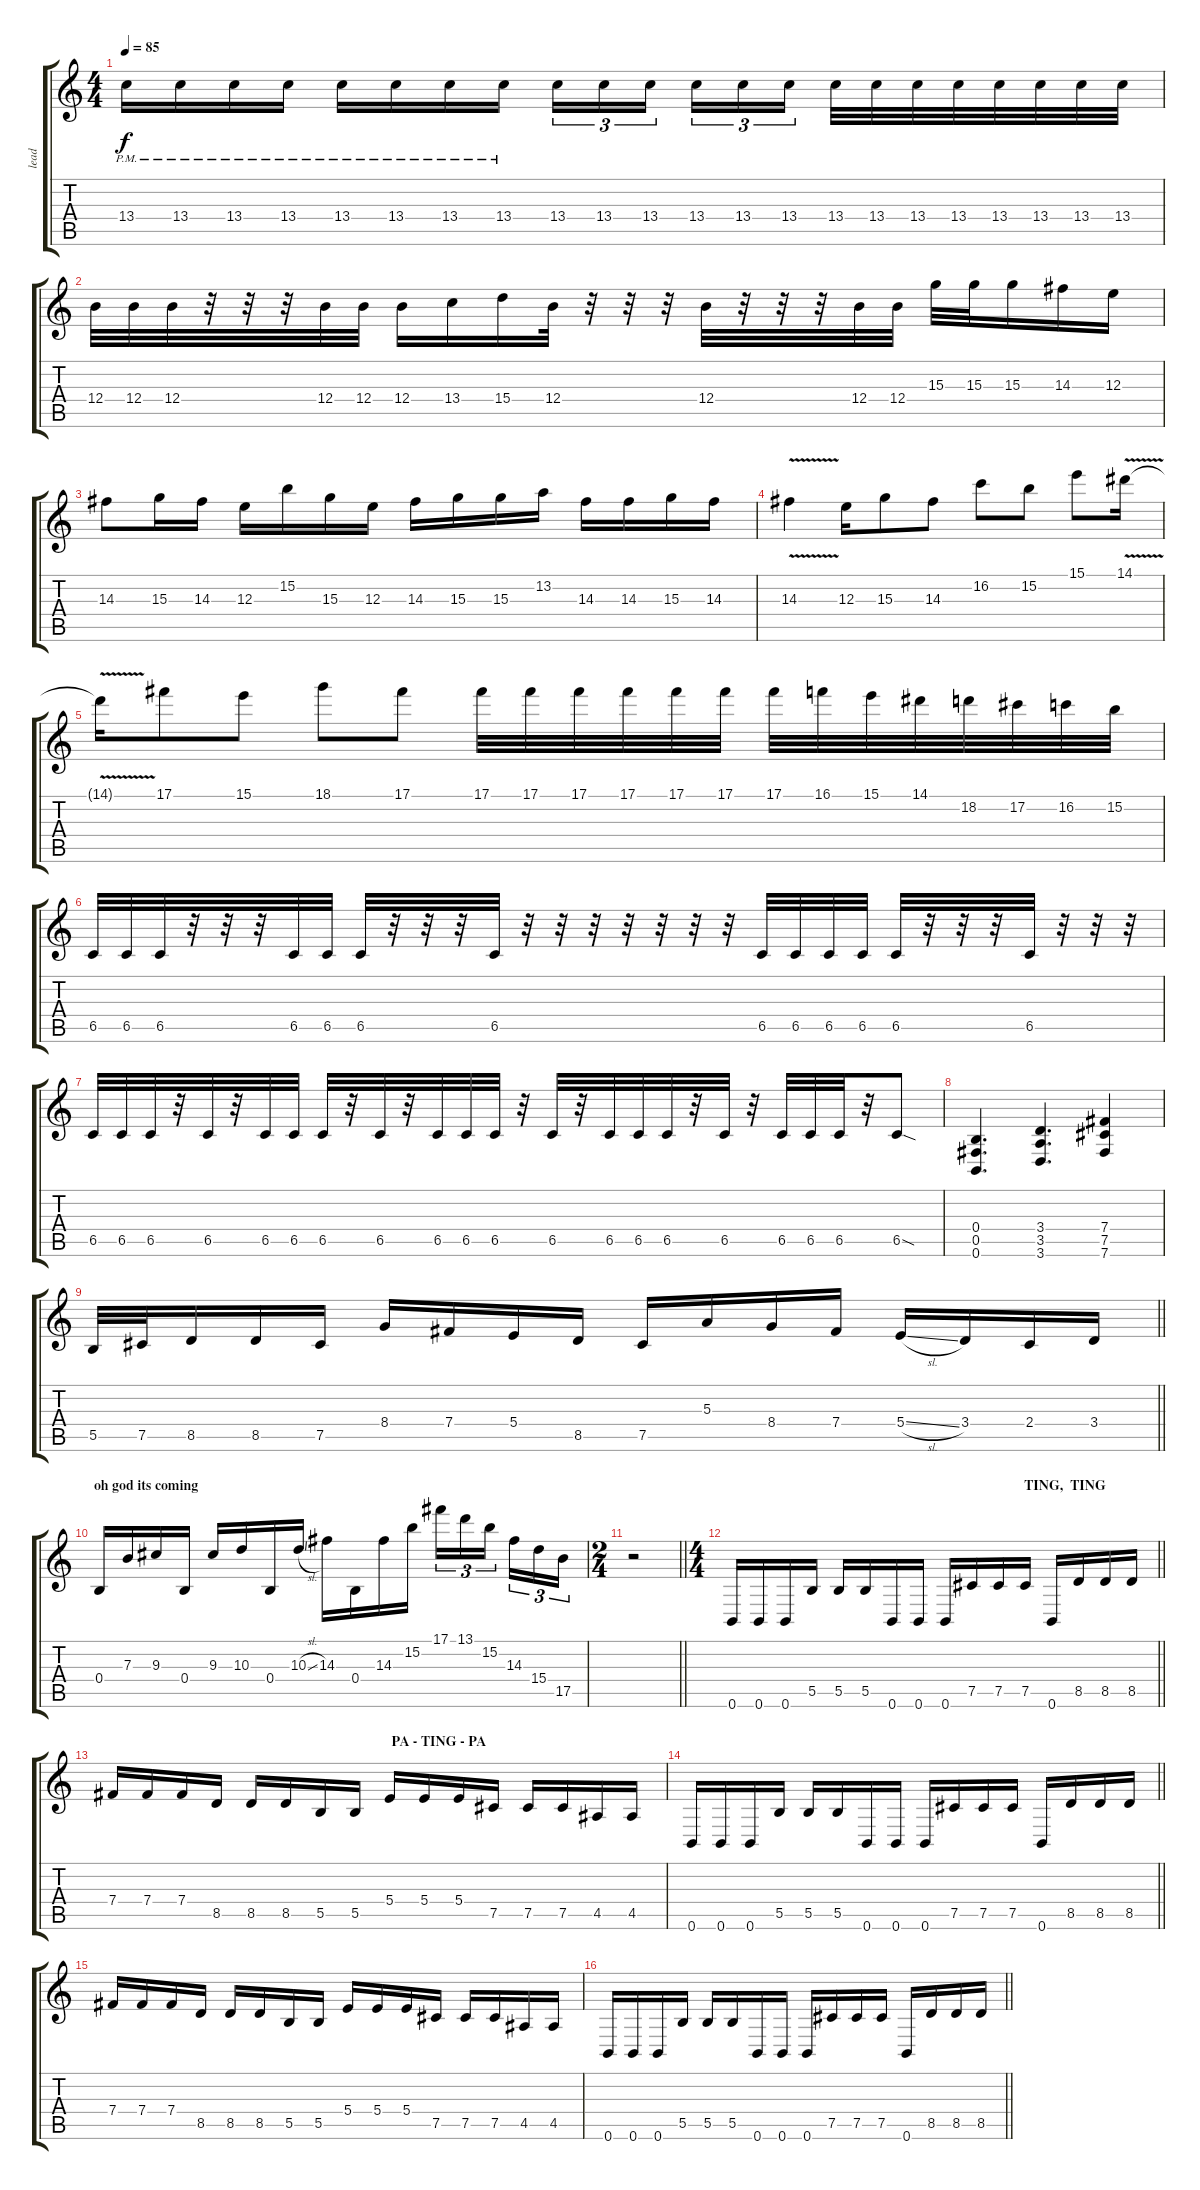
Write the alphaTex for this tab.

\track ("lead" "lead") {instrument overdrivenguitar}
\staff {score tabs}
\tuning (Db4 Ab3 E3 B2 Gb2 B1) {hide}
\ts (4 4)
\tempo 85
\clef g2
\ks c
13.4{pm}.16{dy f} 13.4{pm}.16 13.4{pm}.16 13.4{pm}.16 13.4{pm}.16 13.4{pm}.16 13.4{pm}.16 13.4{pm}.16 13.4.16{tu (3 2)} 13.4.16{tu (3 2)} 13.4.16{tu (3 2) beam splitsecondary} 13.4.16{tu (3 2)} 13.4.16{tu (3 2)} 13.4.16{tu (3 2)} 13.4.32 13.4.32 13.4.32 13.4.32 13.4.32 13.4.32 13.4.32 13.4.32 |
12.4.32 12.4.32 12.4.32 r.32 r.32 r.32 12.4.32 12.4.32 12.4.16 13.4.16 15.4.16 12.4.32 r.32 r.32 r.32 12.4.32 r.32 r.32 r.32 12.4.32 12.4.32 15.3.32 15.3.32 15.3.16 14.3.16 12.3.16 |
14.3.8 15.3.16 14.3.16 12.3.16 15.2.16 15.3.16 12.3.16 14.3.16 15.3.16 15.3.16 13.2.16 14.3.16 14.3.16 15.3.16 14.3.16 |
14.3{v}.4 12.3.16 15.3.8 14.3.8 16.2.8 15.2.8 15.1.8 14.1{v}.16 |
14.1{t}.16 17.1.8 15.1.8 18.1.8 17.1.8 17.1.32 17.1.32 17.1.32 17.1.32 17.1.32 17.1.32 17.1.32 16.1.32 15.1.32 14.1.32 18.2.32 17.2.32 16.2.32 15.2.32 |
6.5.32 6.5.32 6.5.32 r.32 r.32 r.32 6.5.32 6.5.32 6.5.32 r.32 r.32 r.32 6.5.32 r.32 r.32 r.32 r.32 r.32 r.32 r.32 6.5.32 6.5.32 6.5.32 6.5.32 6.5.32 r.32 r.32 r.32 6.5.32 r.32 r.32 r.32 |
6.5.32 6.5.32 6.5.32 r.32 6.5.32 r.32 6.5.32 6.5.32 6.5.32 r.32 6.5.32 r.32 6.5.32 6.5.32 6.5.32 r.32 6.5.32 r.32 6.5.32 6.5.32 6.5.32 r.32 6.5.32 r.32 6.5.32 6.5.32 6.5.32 r.32 6.5{sod}.8 |
(0.4 0.5 0.6).4{d} (3.4 3.5 3.6).4{d} (7.4 7.5 7.6).4 |
\barLineRight lightlight
5.5.32 7.5.32 8.5.16 8.5.16 7.5.16 8.4.16 7.4.16 5.4.16 8.5.16 7.5.16 5.3.16 8.4.16 7.4.16 5.4{sl}.16 3.4.16 2.4.16 3.4.16 |
\section ("" "oh god its coming")
0.4.16 7.3.16 9.3.16 0.4.16 9.3.16 10.3.16 0.4.16 10.3{sl}.16 14.3.16 0.4.16 14.3.16 15.2.16 17.1.16{tu (3 2)} 13.1.16{tu (3 2)} 15.2.16{tu (3 2) beam splitsecondary} 14.3.16{tu (3 2)} 15.4.16{tu (3 2)} 17.5.16{tu (3 2)} |
\ts (2 4)
\barLineRight lightlight
r.2 |
\ts (4 4)
\section ("" "                                                                                     TING,  TING")
\barLineRight lightlight
0.6.16 0.6.16 0.6.16 5.5.16 5.5.16 5.5.16 0.6.16 0.6.16 0.6.16 7.5.16 7.5.16 7.5.16 0.6.16 8.5.16 8.5.16 8.5.16 |
\section ("" "                                                                                     PA - TING - PA")
7.4.16 7.4.16 7.4.16 8.5.16 8.5.16 8.5.16 5.5.16 5.5.16 5.4.16 5.4.16 5.4.16 7.5.16 7.5.16 7.5.16 4.5.16 4.5.16 |
\barLineRight lightlight
0.6.16 0.6.16 0.6.16 5.5.16 5.5.16 5.5.16 0.6.16 0.6.16 0.6.16 7.5.16 7.5.16 7.5.16 0.6.16 8.5.16 8.5.16 8.5.16 |
7.4.16 7.4.16 7.4.16 8.5.16 8.5.16 8.5.16 5.5.16 5.5.16 5.4.16 5.4.16 5.4.16 7.5.16 7.5.16 7.5.16 4.5.16 4.5.16 |
\barLineRight lightlight
0.6.16 0.6.16 0.6.16 5.5.16 5.5.16 5.5.16 0.6.16 0.6.16 0.6.16 7.5.16 7.5.16 7.5.16 0.6.16 8.5.16 8.5.16 8.5.16
